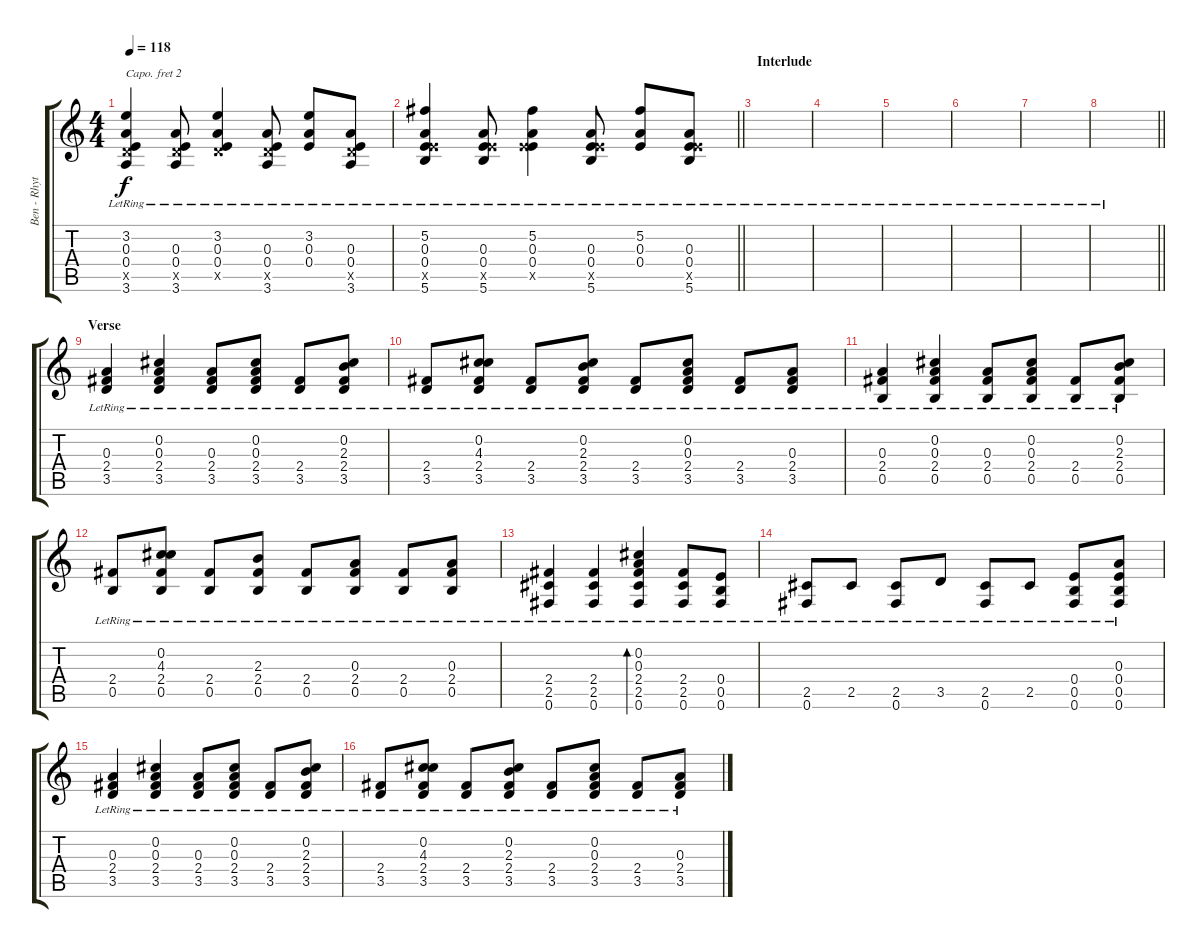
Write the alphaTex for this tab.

\track ("Ben - Rhythm Guitar" "Ben - Rhyt") {instrument acousticguitarsteel}
\staff {score tabs}
\capo 2
\tuning (E4 B3 G3 D3 A2 E2) {hide}
\ts (4 4)
\tempo 118
\clef g2
\ks c
(3.2{lr} 0.3{lr} 0.4{lr} 3.5{x} 3.6{lr}).4{dy f} (0.3{lr} 0.4{lr} 3.5{x} 3.6{lr}).8 (3.2{lr} 0.3{lr} 0.4{lr} 3.5{x}).4 (0.3{lr} 0.4{lr} 3.5{x} 3.6{lr}).8 (3.2{lr} 0.3{lr} 0.4{lr}).8 (0.3{lr} 0.4{lr} 3.5{x} 3.6{lr}).8 |
\barLineRight lightlight
(5.2{lr} 0.3{lr} 0.4{lr} 5.5{x} 5.6{lr}).4 (0.3{lr} 0.4{lr} 5.5{x} 5.6{lr}).8 (5.2{lr} 0.3{lr} 0.4{lr} 5.5{x}).4 (0.3{lr} 0.4{lr} 5.5{x} 5.6{lr}).8 (5.2{lr} 0.3{lr} 0.4{lr}).8 (0.3{lr} 0.4{lr} 5.5{x} 5.6{lr}).8 |
\section ("" "Interlude")
|
|
|
|
|
\barLineRight lightlight
|
\section ("" "Verse")
(0.3 2.4{lr} 3.5{lr}).4 (0.2{lr} 0.3{lr} 2.4{lr} 3.5{lr}).4 (0.3 2.4{lr} 3.5{lr}).8 (0.2{lr} 0.3{lr} 2.4{lr} 3.5{lr}).8 (2.4{lr} 3.5{lr}).8 (0.2{lr} 2.3{lr} 2.4{lr} 3.5{lr}).8 |
(2.4{lr} 3.5{lr}).8 (0.2{lr} 4.3{lr} 2.4{lr} 3.5{lr}).8 (2.4{lr} 3.5{lr}).8 (0.2{lr} 2.3{lr} 2.4{lr} 3.5{lr}).8 (2.4{lr} 3.5{lr}).8 (0.2{lr} 0.3{lr} 2.4{lr} 3.5).8 (2.4{lr} 3.5).8 (0.3{lr} 2.4{lr} 3.5).8 |
(0.3{lr} 2.4{lr} 0.5{lr}).4 (0.2{lr} 0.3{lr} 2.4{lr} 0.5{lr}).4 (0.3{lr} 2.4{lr} 0.5{lr}).8 (0.2{lr} 0.3{lr} 2.4{lr} 0.5{lr}).8 (2.4{lr} 0.5{lr}).8 (0.2{lr} 2.3{lr} 2.4{lr} 0.5{lr}).8 |
(2.4{lr} 0.5{lr}).8 (0.2{lr} 4.3{lr} 2.4{lr} 0.5{lr}).8 (2.4{lr} 0.5{lr}).8 (2.3{lr} 2.4{lr} 0.5{lr}).8 (2.4{lr} 0.5{lr}).8 (0.3{lr} 2.4{lr} 0.5{lr}).8 (2.4{lr} 0.5{lr}).8 (0.3{lr} 2.4{lr} 0.5{lr}).8 |
(2.4{lr} 2.5{lr} 0.6{lr}).4 (2.4{lr} 2.5{lr} 0.6{lr}).4 (0.2{lr} 0.3{lr} 2.4{lr} 2.5{lr} 0.6{lr}).4{bd 120} (2.4{lr} 2.5{lr} 0.6{lr}).8 (0.4{lr} 0.5{lr} 0.6{lr}).8 |
(2.5{lr} 0.6{lr}).8 2.5{lr}.8 (2.5{lr} 0.6{lr}).8 3.5{lr}.8 (2.5{lr} 0.6{lr}).8 2.5{lr}.8 (0.4{lr} 0.5{lr} 0.6{lr}).8 (0.3{lr} 0.4{lr} 0.5{lr} 0.6{lr}).8 |
(0.3 2.4{lr} 3.5{lr}).4 (0.2{lr} 0.3{lr} 2.4{lr} 3.5{lr}).4 (0.3 2.4{lr} 3.5{lr}).8 (0.2{lr} 0.3{lr} 2.4{lr} 3.5{lr}).8 (2.4{lr} 3.5{lr}).8 (0.2{lr} 2.3{lr} 2.4{lr} 3.5{lr}).8 |
(2.4{lr} 3.5{lr}).8 (0.2{lr} 4.3{lr} 2.4{lr} 3.5{lr}).8 (2.4{lr} 3.5{lr}).8 (0.2{lr} 2.3{lr} 2.4{lr} 3.5{lr}).8 (2.4{lr} 3.5{lr}).8 (0.2{lr} 0.3{lr} 2.4{lr} 3.5).8 (2.4{lr} 3.5).8 (0.3{lr} 2.4{lr} 3.5).8
